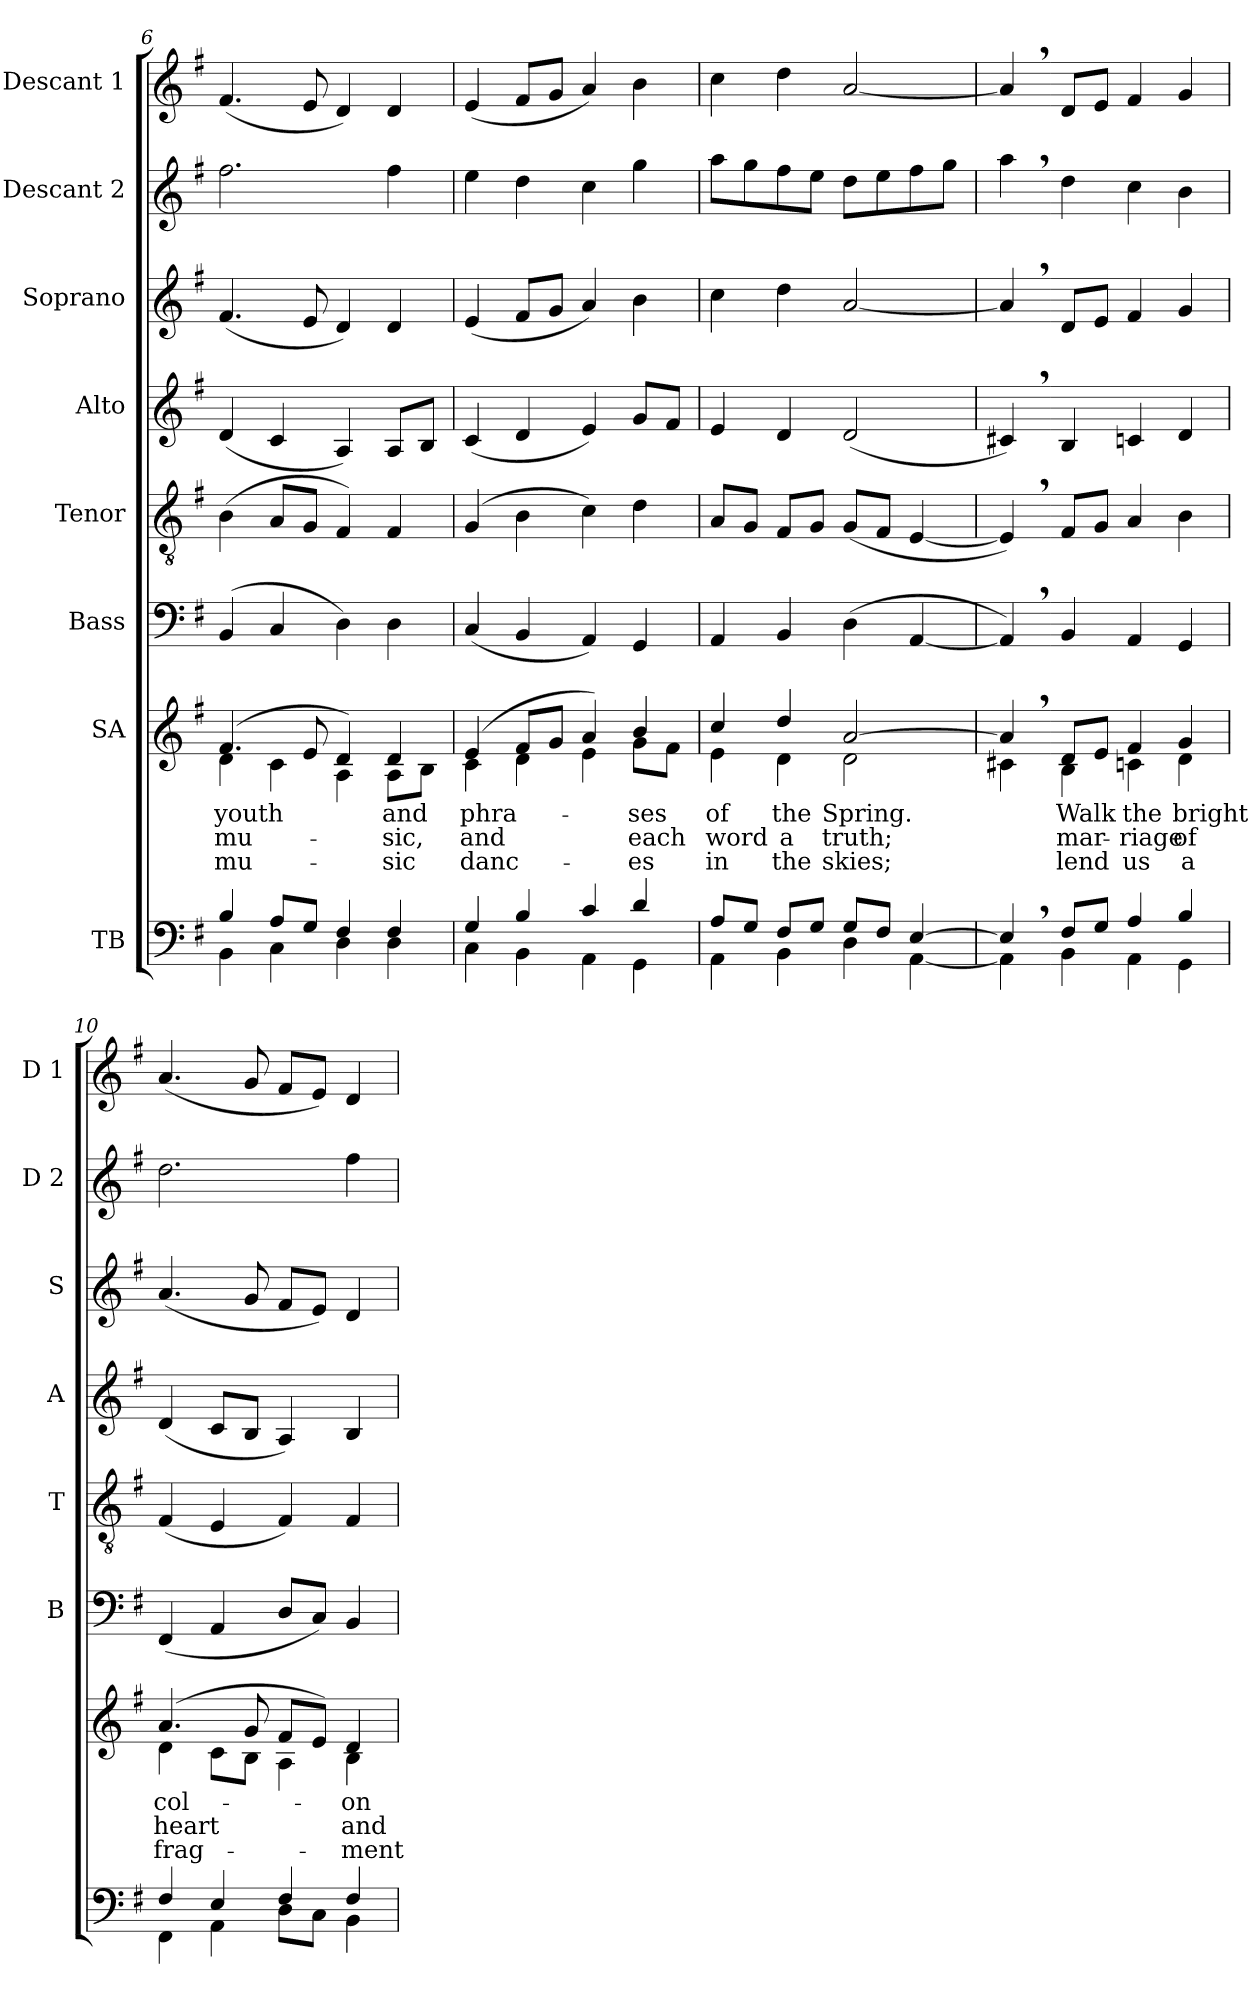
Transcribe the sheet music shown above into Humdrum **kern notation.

**kern	**kern	**text	**text	**text	**kern	**kern	**kern	**kern	**kern	**kern
*part8	*part7	*part7	*part7	*part7	*part6	*part5	*part4	*part3	*part2	*part1
*staff8	*staff7	*staff7	*staff7	*staff7	*staff6	*staff5	*staff4	*staff3	*staff2	*staff1
*I"TB	*I"SA	*	*	*	*I"Bass	*I"Tenor	*I"Alto	*I"Soprano	*I"Descant 2	*I"Descant 1
*	*	*	*	*	*I'B	*I'T	*I'A	*I'S	*I'D 2	*I'D 1
*clefF4	*clefG2	*	*	*	*clefF4	*clefGv2	*clefG2	*clefG2	*clefG2	*clefG2
*k[f#]	*k[f#]	*	*	*	*k[f#]	*k[f#]	*k[f#]	*k[f#]	*k[f#]	*k[f#]
*G:	*G:	*	*	*	*G:	*G:	*G:	*G:	*G:	*G:
=6	=6	=6	=6	=6	=6	=6	=6	=6	=6	=6
*^	*	*	*	*	*	*	*	*	*	*
!	!	!	!LO:LY:b	!LO:LY:b	!LO:LY:b	!	!	!	!	!	!
*	*	*^	*	*	*	*	*	*	*	*	*
4B/	4BB\	(>4.f#/	4d\	youth	mu-	mu-	(>4BB/	(>4B\	(>4d/	(>4.f#/	2.ff#\	(>4.f#/
8A/L	4C\	.	4c\	.	.	.	4C/	8A/L	4c/	.	.	.
8G/J	.	8e/	.	.	.	.	.	8G/J	.	8e/	.	8e/
4F#/	4D\	4d/)	4A\	.	.	.	4D\)	4F#/)	4A/)	4d/)	.	4d/)
!	!	!	!	!LO:LY:b	!LO:LY:b	!LO:LY:b	!	!	!	!	!	!
4F#/	4D\	4d/	8A\L	and	-sic,	-sic	4D\	4F#/	8A/L	4d/	4ff#\	4d/
.	.	.	8B\J	.	.	.	.	.	8B/J	.	.	.
=7	=7	=7	=7	=7	=7	=7	=7	=7	=7	=7	=7	=7
!	!	!	!	!LO:LY:b	!LO:LY:b	!LO:LY:b	!	!	!	!	!	!
4G/	4C\	(>4e/	4c\	phra-	and	danc-	(>4C/	(>4G/	(>4c/	(>4e/	4ee\	(>4e/
4B/	4BB\	8f#/L	4d\	.	.	.	4BB/	4B\	4d/	8f#/L	4dd\	8f#/L
.	.	8g/J	.	.	.	.	.	.	.	8g/J	.	8g/J
4c/	4AA\	4a/)	4e\	.	.	.	4AA/)	4c\)	4e/)	4a/)	4cc\	4a/)
!	!	!	!	!LO:LY:b	!LO:LY:b	!LO:LY:b	!	!	!	!	!	!
4d/	4GG\	4b/	8g\L	-ses	each	-es	4GG/	4d\	8g/L	4b\	4gg\	4b\
.	.	.	8f#\J	.	.	.	.	.	8f#/J	.	.	.
=8	=8	=8	=8	=8	=8	=8	=8	=8	=8	=8	=8	=8
!	!	!	!	!LO:LY:b	!LO:LY:b	!LO:LY:b	!	!	!	!	!	!
8A/L	4AA\	4cc/	4e\	of	word	in	4AA/	8A/L	4e/	4cc\	8aa\L	4cc\
8G/J	.	.	.	.	.	.	.	8G/J	.	.	8gg\	.
!	!	!	!	!LO:LY:b	!LO:LY:b	!LO:LY:b	!	!	!	!	!	!
8F#/L	4BB\	4dd/	4d\	the	a	the	4BB/	8F#/L	4d/	4dd\	8ff#\	4dd\
8G/J	.	.	.	.	.	.	.	8G/J	.	.	8ee\J	.
!	!	!	!	!LO:LY:b	!LO:LY:b	!LO:LY:b	!	!	!	!	!	!
8G/L	4D\	[>2a/	2d\	Spring.	truth;	skies;	(>4D\	(>8G/L	(>2d/	[2a/	8dd\L	[2a/
8F#/J	.	.	.	.	.	.	.	8F#/J	.	.	8ee\	.
[>4E/	[<4AA\	.	.	.	.	.	[4AA/	[4E/	.	.	8ff#\	.
.	.	.	.	.	.	.	.	.	.	.	8gg\J	.
=8X2	=8X2	=8X2	=8X2	=8X2	=8X2	=8X2	=8X2	=8X2	=8X2	=8X2	=8X2	=8X2
4E,>/]	4AA\]	4a,>/]	4c#X\	.	.	.	4AA,>/])	4E,>/])	4c#,>/)	4a,>/]	4aa,>\	4a,>/]
!!LO:LB:g=z
=9-	=9-	=9-	=9-	=9-	=9-	=9-	=9-	=9-	=9-	=9-	=9-	=9-
!	!	!	!	!LO:LY:b	!LO:LY:b	!LO:LY:b	!	!	!	!	!	!
8F#/L	4BB\	8d/L	4B\	Walk	mar-	lend	4BB/	8F#/L	4B/	8d/L	4dd\	8d/L
8G/J	.	8e/J	.	.	.	.	.	8G/J	.	8e/J	.	8e/J
!	!	!	!	!LO:LY:b	!LO:LY:b	!LO:LY:b	!	!	!	!	!	!
4A/	4AA\	4f#/	4cn\	the	-riage	us	4AA/	4A/	4c/	4f#/	4cc\	4f#/
!	!	!	!	!LO:LY:b	!LO:LY:b	!LO:LY:b	!	!	!	!	!	!
4B/	4GG\	4g/	4d\	bright	of	a	4GG/	4B\	4d/	4g/	4b\	4g/
=10	=10	=10	=10	=10	=10	=10	=10	=10	=10	=10	=10	=10
!	!	!	!	!LO:LY:b	!LO:LY:b	!LO:LY:b	!	!	!	!	!	!
4F#/	4FF#\	(>4.a/	4d\	col-	heart	frag-	(>4FF#/	(>4F#/	(>4d/	(>4.a/	2.dd\	(>4.a/
4E/	4AA\	.	8c\L	.	.	.	4AA/	4E/	8c/L	.	.	.
.	.	8g/	8B\J	.	.	.	.	.	8B/J	8g/	.	8g/
4F#/	8D\L	8f#/L	4A\	.	.	.	8D/L	4F#/)	4A/)	8f#/L	.	8f#/L
.	8C\J	8e/J)	.	.	.	.	8C/J)	.	.	8e/J)	.	8e/J)
!	!	!	!	!LO:LY:b	!LO:LY:b	!LO:LY:b	!	!	!	!	!	!
4F#/	4BB\	4d/	4B\	-on-	and	-ment	4BB/	4F#/	4B/	4d/	4ff#\	4d/
*v	*v	*	*	*	*	*	*	*	*	*	*	*
*	*v	*v	*	*	*	*	*	*	*	*	*
=	=	=	=	=	=	=	=	=	=	=
*-	*-	*-	*-	*-	*-	*-	*-	*-	*-	*-
